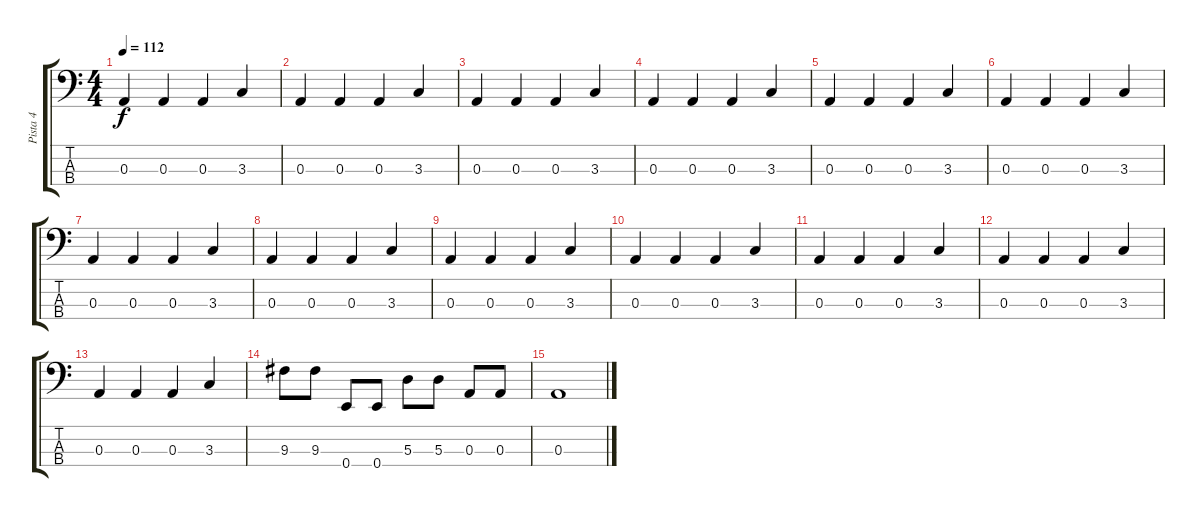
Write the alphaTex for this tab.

\track ("Pista 4" "Pista 4") {instrument electricbassfinger}
\staff {score tabs}
\tuning (G2 D2 A1 E1) {hide}
\ts (4 4)
\tempo 112
\clef f4
\ks c
0.3.4{dy f} 0.3.4 0.3.4 3.3.4 |
0.3.4 0.3.4 0.3.4 3.3.4 |
0.3.4 0.3.4 0.3.4 3.3.4 |
0.3.4 0.3.4 0.3.4 3.3.4 |
0.3.4 0.3.4 0.3.4 3.3.4 |
0.3.4 0.3.4 0.3.4 3.3.4 |
0.3.4 0.3.4 0.3.4 3.3.4 |
0.3.4 0.3.4 0.3.4 3.3.4 |
0.3.4 0.3.4 0.3.4 3.3.4 |
0.3.4 0.3.4 0.3.4 3.3.4 |
0.3.4 0.3.4 0.3.4 3.3.4 |
0.3.4 0.3.4 0.3.4 3.3.4 |
0.3.4 0.3.4 0.3.4 3.3.4 |
9.3.8 9.3.8 0.4.8 0.4.8 5.3.8 5.3.8 0.3.8 0.3.8 |
0.3.1
